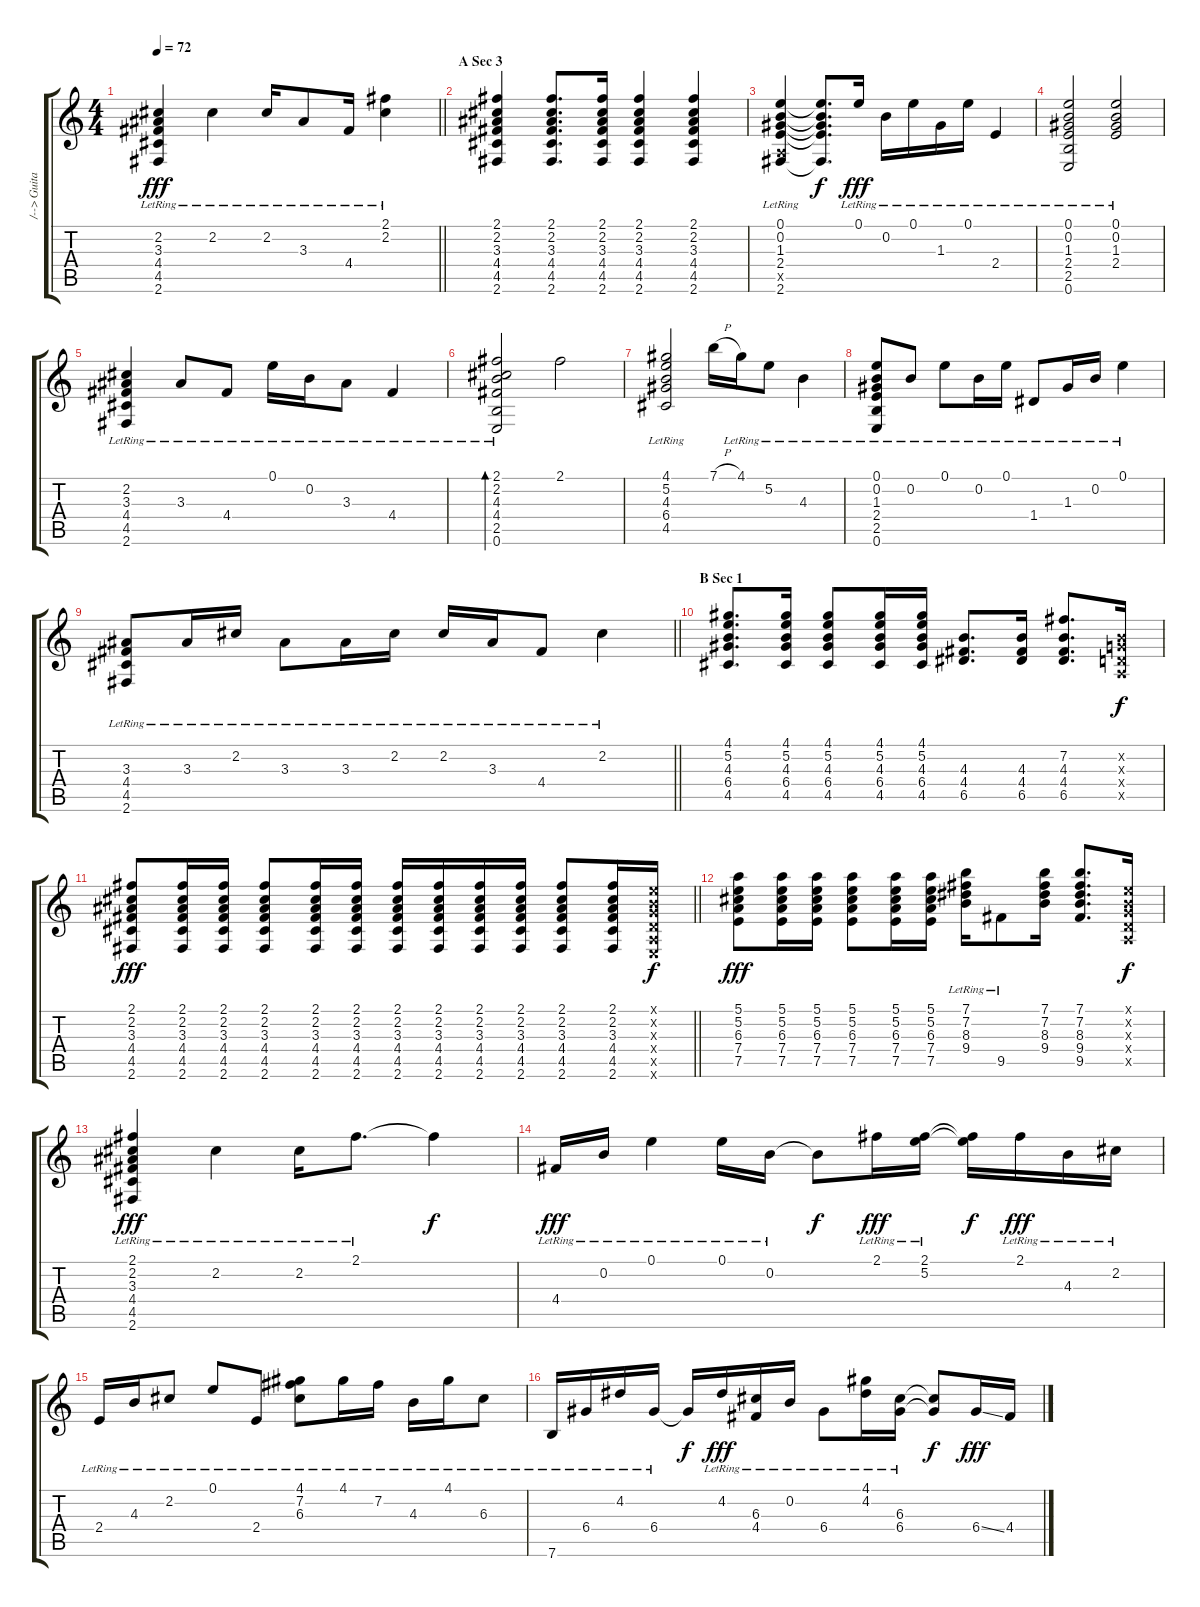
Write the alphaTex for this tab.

\track ("/--> Guitarra Acustica <---/" "/--> Guita") {instrument acousticguitarsteel}
\staff {score tabs}
\tuning (E4 B3 G3 D3 A2 E2) {hide}
\ts (4 4)
\tempo 72
\clef g2
\barLineRight lightlight
\ks c
(2.2{lr} 3.3{lr} 4.4{lr} 4.5{lr} 2.6{lr}).4{dy fff} 2.2{lr}.4 2.2{lr}.16 3.3{lr}.8 4.4{lr}.16 (2.1{lr} 2.2{lr}).4 |
\section ("" "A Sec 3")
(2.1 2.2 3.3 4.4 4.5 2.6).4 (2.1 2.2 3.3 4.4 4.5 2.6).8{d} (2.1 2.2 3.3 4.4 4.5 2.6).16 (2.1 2.2 3.3 4.4 4.5 2.6).4 (2.1 2.2 3.3 4.4 4.5 2.6).4 |
(0.1{lr} 0.2{lr} 1.3{lr} 2.4{lr} 0.5{x} 2.6{lr}).4 (0.1{t} 0.2{t} 1.3{t} 2.4{t} 2.6{t}).8{d dy f} 0.1{lr}.16{dy fff} 0.2{lr}.16 0.1{lr}.16 1.3{lr}.16 0.1{lr}.16 2.4{lr}.4 |
(0.1 0.2 1.3 2.4 2.5{lr} 0.6{lr}).2 (0.1{lr} 0.2 1.3 2.4).2 |
(2.2{lr} 3.3{lr} 4.4{lr} 4.5{lr} 2.6{lr}).4 3.3{lr}.8 4.4{lr}.8 0.1{lr}.16 0.2{lr}.16 3.3{lr}.8 4.4{lr}.4 |
(2.1{lr} 2.2{lr} 4.3{lr} 4.4{lr} 2.5{lr} 0.6{lr}).2{bd 120} 2.1.2 |
(4.1{lr} 5.2{lr} 4.3{lr} 6.4{lr} 4.5{lr}).2 7.1{h}.16 4.1{lr}.16 5.2{lr}.8 4.3{lr}.4 |
(0.1{lr} 0.2{lr} 1.3{lr} 2.4{lr} 2.5{lr} 0.6{lr}).8 0.2{lr}.8 0.1{lr}.8 0.2{lr}.16 0.1{lr}.16 1.4{lr}.8 1.3{lr}.16 0.2{lr}.16 0.1{lr}.4 |
\barLineRight lightlight
(3.3{lr} 4.4{lr} 4.5{lr} 2.6{lr}).8 3.3{lr}.16 2.2{lr}.16 3.3{lr}.8 3.3{lr}.16 2.2{lr}.16 2.2{lr}.16 3.3{lr}.16 4.4{lr}.8 2.2{lr}.4 |
\section ("" "B Sec 1")
(4.1 5.2 4.3 6.4 4.5).8{d} (4.1 5.2 4.3 6.4 4.5).16 (4.1 5.2 4.3 6.4 4.5).8 (4.1 5.2 4.3 6.4 4.5).16 (4.1 5.2 4.3 6.4 4.5).16 (4.3 4.4 6.5).8{d} (4.3 4.4 6.5).16 (7.2 4.3 4.4 6.5).8{d} (0.2{x} 0.3{x} 0.4{x} 0.5{x}).16{dy f} |
\barLineRight lightlight
(2.1 2.2 3.3 4.4 4.5 2.6).8{dy fff} (2.1 2.2 3.3 4.4 4.5 2.6).16 (2.1 2.2 3.3 4.4 4.5 2.6).16 (2.1 2.2 3.3 4.4 4.5 2.6).8 (2.1 2.2 3.3 4.4 4.5 2.6).16 (2.1 2.2 3.3 4.4 4.5 2.6).16 (2.1 2.2 3.3 4.4 4.5 2.6).16 (2.1 2.2 3.3 4.4 4.5 2.6).16 (2.1 2.2 3.3 4.4 4.5 2.6).16 (2.1 2.2 3.3 4.4 4.5 2.6).16 (2.1 2.2 3.3 4.4 4.5 2.6).8 (2.1 2.2 3.3 4.4 4.5 2.6).16 (0.1{x} 0.2{x} 0.3{x} 0.4{x} 0.5{x} 0.6{x}).16{dy f} |
\section ("" "")
(5.1 5.2 6.3 7.4 7.5).8{dy fff} (5.1 5.2 6.3 7.4 7.5).16 (5.1 5.2 6.3 7.4 7.5).16 (5.1 5.2 6.3 7.4 7.5).8 (5.1 5.2 6.3 7.4 7.5).16 (5.1 5.2 6.3 7.4 7.5).16 (7.1{lr} 7.2{lr} 8.3{lr} 9.4{lr}).16 9.5{lr}.8 (7.1 7.2 8.3 9.4).16 (7.1 7.2 8.3 9.4 9.5).8{d} (0.1{x} 0.2{x} 0.3{x} 0.4{x} 0.5{x}).16{dy f} |
(2.1{lr} 2.2{lr} 3.3{lr} 4.4{lr} 4.5{lr} 2.6{lr}).4{dy fff} 2.2{lr}.4 2.2{lr}.16 2.1{lr}.8{d} 2.1{t}.4{dy f} |
4.4{lr}.16{dy fff} 0.2{lr}.16 0.1{lr}.4 0.1{lr}.16 0.2{lr}.16 0.2{t}.8{dy f} 2.1{lr}.16{dy fff} (2.1{lr} 5.2{lr}).16 (2.1{t} 5.2{t}).16{dy f} 2.1{lr}.16{dy fff} 4.3{lr}.16 2.2{lr}.16 |
2.4{lr}.16 4.3{lr}.16 2.2{lr}.8 0.1{lr}.8 2.4{lr}.8 (4.1 7.2{lr} 6.3{lr}).8 4.1{lr}.16 7.2{lr}.16 4.3{lr}.16 4.1{lr}.16 6.3{lr}.8 |
7.6{lr}.16 6.4{lr}.16 4.2{lr}.16 6.4{lr}.16 6.4{t}.16{dy f} 4.2{lr}.16{dy fff} (6.3{lr} 4.4{lr}).16 0.2{lr}.16 6.4{lr}.8 (4.1{lr} 4.2{lr}).16 (6.3{lr} 6.4{lr}).16 (6.3{t} 6.4{t}).8{dy f} 6.4{ss}.16{dy fff} 4.4.16
